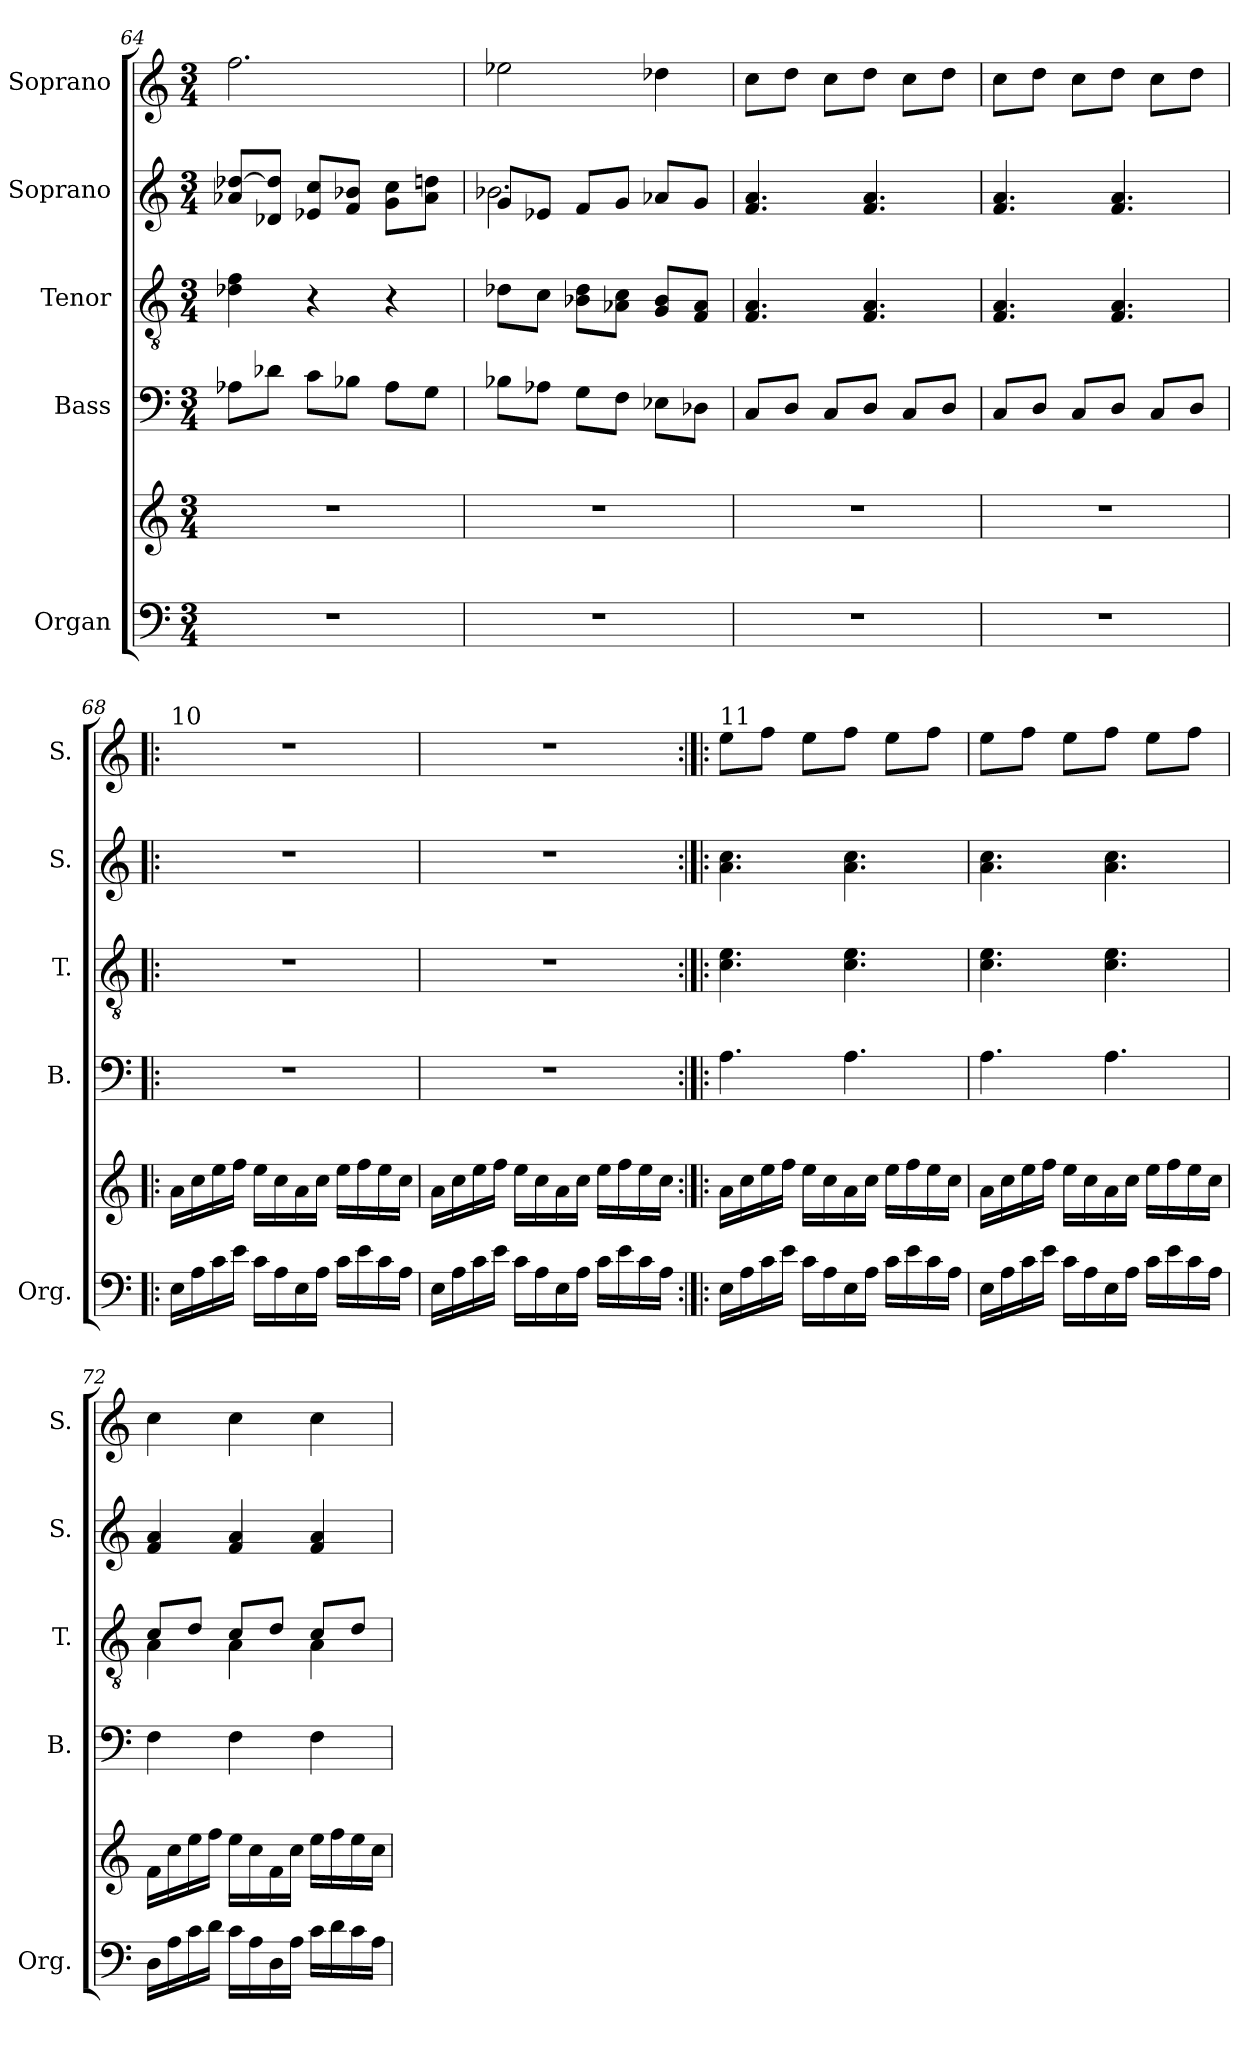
**kern	**kern	**kern	**kern	**kern	**kern
*part5	*part5	*part4	*part3	*part2	*part1
*staff6	*staff5	*staff4	*staff3	*staff2	*staff1
*I"Organ	*	*I"Bass	*I"Tenor	*I"Soprano	*I"Soprano
*I'Org.	*	*I'B.	*I'T.	*I'S.	*I'S.
*clefF4	*clefG2	*clefF4	*clefGv2	*clefG2	*clefG2
*k[]	*k[]	*k[]	*k[]	*k[]	*k[]
*M3/4	*M3/4	*M3/4	*M3/4	*M3/4	*M3/4
=64	=64	=64	=64	=64	=64
2.r	2.r	8A-X\L	4d-X\ 4f\	8a-X/ [8dd-X/L	2.ff\
.	.	8d-X\J	.	8d-X/ 8dd-/]J	.
.	.	8c\L	4r	8e-X/ 8cc/L	.
.	.	8B-X\J	.	8f/ 8b-X/J	.
.	.	8A-\L	4r	8g\ 8cc\L	.
.	.	8G\J	.	8a-\ 8ddn\J	.
=65	=65	=65	=65	=65	=65
*	*	*	*	*^	*
2.r	2.r	8B-X\L	8d-X\L	8g/L	2.b-X\	2ee-X\
.	.	8A-X\J	8c\J	8e-X/J	.	.
.	.	8G\L	8B-X\ 8d-\L	8f/L	.	.
.	.	8F\J	8A-X\ 8c\J	8g/J	.	.
.	.	8E-X\L	8G/ 8B-/L	8a-X/L	.	4dd-X\
.	.	8D-X\J	8F/ 8A-/J	8g/J	.	.
*	*	*	*	*v	*v	*
!!LO:LB:g=z
=66	=66	=66	=66	=66	=66
2.r	2.r	8C/L	4.F/ 4.A/	4.f/ 4.a/	8cc\L
.	.	8D/J	.	.	8dd\J
.	.	8C/L	.	.	8cc\L
.	.	8D/J	4.F/ 4.A/	4.f/ 4.a/	8dd\J
.	.	8C/L	.	.	8cc\L
.	.	8D/J	.	.	8dd\J
=67	=67	=67	=67	=67	=67
2.r	2.r	8C/L	4.F/ 4.A/	4.f/ 4.a/	8cc\L
.	.	8D/J	.	.	8dd\J
.	.	8C/L	.	.	8cc\L
.	.	8D/J	4.F/ 4.A/	4.f/ 4.a/	8dd\J
.	.	8C/L	.	.	8cc\L
.	.	8D/J	.	.	8dd\J
=68!|:	=68!|:	=68!|:	=68!|:	=68!|:	=68!|:
!	!	!	!	!	!LO:TX:a:t=10
16E\LL	16a\LL	2.r	2.r	2.r	2.r
16A\	16cc\	.	.	.	.
16c\	16ee\	.	.	.	.
16e\JJ	16ff\JJ	.	.	.	.
16c\LL	16ee\LL	.	.	.	.
16A\	16cc\	.	.	.	.
16E\	16a\	.	.	.	.
16A\JJ	16cc\JJ	.	.	.	.
16c\LL	16ee\LL	.	.	.	.
16e\	16ff\	.	.	.	.
16c\	16ee\	.	.	.	.
16A\JJ	16cc\JJ	.	.	.	.
=69	=69	=69	=69	=69	=69
16E\LL	16a\LL	2.r	2.r	2.r	2.r
16A\	16cc\	.	.	.	.
16c\	16ee\	.	.	.	.
16e\JJ	16ff\JJ	.	.	.	.
16c\LL	16ee\LL	.	.	.	.
16A\	16cc\	.	.	.	.
16E\	16a\	.	.	.	.
16A\JJ	16cc\JJ	.	.	.	.
16c\LL	16ee\LL	.	.	.	.
16e\	16ff\	.	.	.	.
16c\	16ee\	.	.	.	.
16A\JJ	16cc\JJ	.	.	.	.
!!LO:PB:g=z
=70:|!|:	=70:|!|:	=70:|!|:	=70:|!|:	=70:|!|:	=70:|!|:
!	!	!	!	!	!LO:TX:a:t=11
16E\LL	16a\LL	4.A\	4.c\ 4.e\	4.a\ 4.cc\	8ee\L
16A\	16cc\	.	.	.	.
16c\	16ee\	.	.	.	8ff\J
16e\JJ	16ff\JJ	.	.	.	.
16c\LL	16ee\LL	.	.	.	8ee\L
16A\	16cc\	.	.	.	.
16E\	16a\	4.A\	4.c\ 4.e\	4.a\ 4.cc\	8ff\J
16A\JJ	16cc\JJ	.	.	.	.
16c\LL	16ee\LL	.	.	.	8ee\L
16e\	16ff\	.	.	.	.
16c\	16ee\	.	.	.	8ff\J
16A\JJ	16cc\JJ	.	.	.	.
=71	=71	=71	=71	=71	=71
16E\LL	16a\LL	4.A\	4.c\ 4.e\	4.a\ 4.cc\	8ee\L
16A\	16cc\	.	.	.	.
16c\	16ee\	.	.	.	8ff\J
16e\JJ	16ff\JJ	.	.	.	.
16c\LL	16ee\LL	.	.	.	8ee\L
16A\	16cc\	.	.	.	.
16E\	16a\	4.A\	4.c\ 4.e\	4.a\ 4.cc\	8ff\J
16A\JJ	16cc\JJ	.	.	.	.
16c\LL	16ee\LL	.	.	.	8ee\L
16e\	16ff\	.	.	.	.
16c\	16ee\	.	.	.	8ff\J
16A\JJ	16cc\JJ	.	.	.	.
=72	=72	=72	=72	=72	=72
*	*	*	*^	*	*
16D\LL	16f\LL	4F\	4A\	8c/L	4f/ 4a/	4cc\
16A\	16cc\	.	.	.	.	.
16c\	16ee\	.	.	8d/J	.	.
16d\JJ	16ff\JJ	.	.	.	.	.
16c\LL	16ee\LL	4F\	4A\	8c/L	4f/ 4a/	4cc\
16A\	16cc\	.	.	.	.	.
16D\	16f\	.	.	8d/J	.	.
16A\JJ	16cc\JJ	.	.	.	.	.
16c\LL	16ee\LL	4F\	4A\	8c/L	4f/ 4a/	4cc\
16d\	16ff\	.	.	.	.	.
16c\	16ee\	.	.	8d/J	.	.
16A\JJ	16cc\JJ	.	.	.	.	.
*	*	*	*v	*v	*	*
=	=	=	=	=	=
*-	*-	*-	*-	*-	*-
